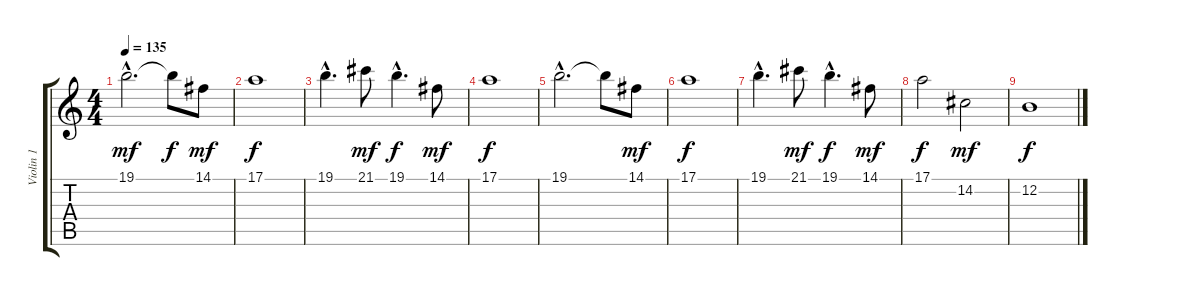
\track ("Violin 1" "Violin 1") {instrument violin}
\staff {score tabs}
\tuning (E4 B3 G3 D3 A2 E2) {hide}
\ts (4 4)
\tempo 135
\clef g2
\ks c
19.1{hac}.2{d dy mf} 19.1{t}.8{dy f} 14.1.8{dy mf} |
17.1.1{dy f} |
19.1{hac}.4{d} 21.1.8{dy mf} 19.1{hac}.4{d dy f} 14.1.8{dy mf} |
17.1.1{dy f} |
19.1{hac}.2{d} 19.1{t}.8 14.1.8{dy mf} |
17.1.1{dy f} |
19.1{hac}.4{d} 21.1.8{dy mf} 19.1{hac}.4{d dy f} 14.1.8{dy mf} |
17.1.2{dy f} 14.2.2{dy mf} |
12.2.1{dy f}
